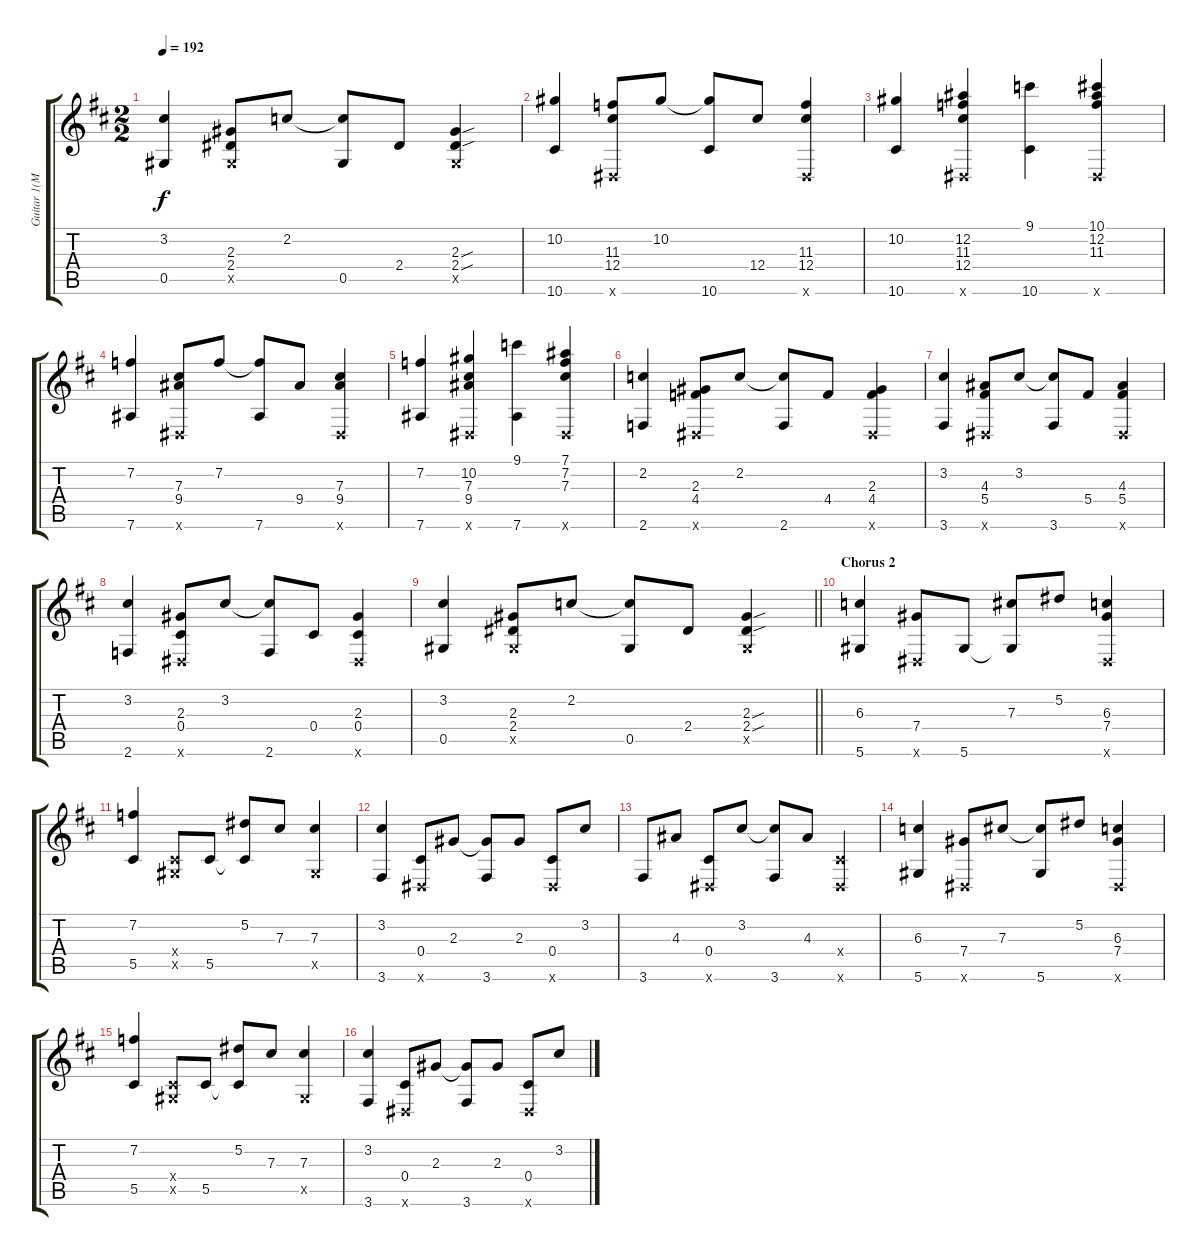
\track ("Guitar 1(Mayer)" "Guitar 1(M") {instrument electricguitarjazz}
\staff {score tabs}
\tuning (Eb4 Bb3 Gb3 Db3 Ab2 Eb2) {hide}
\ts (2 2)
\tempo 192
\clef g2
\ks d
(3.2 0.5).4{dy f} (2.3 2.4 0.5{x}).8 2.2.8 (2.2{t} 0.5).8 2.4.8 (2.3{sou} 2.4{sou} 0.5{x}).4 |
(10.2 10.6).4 (11.3 12.4 0.6{x}).8 10.2.8 (10.2{t} 10.6).8 12.4.8 (11.3 12.4 0.6{x}).4 |
(10.2 10.6).4 (12.2 11.3 12.4 0.6{x}).4 (9.1 10.6).4 (10.1 12.2 11.3 0.6{x}).4 |
(7.2 7.6).4 (7.3 9.4 0.6{x}).8 7.2.8 (7.2{t} 7.6).8 9.4.8 (7.3 9.4 0.6{x}).4 |
(7.2 7.6).4 (10.2 7.3 9.4 0.6{x}).4 (9.1 7.6).4 (7.1 7.2 7.3 0.6{x}).4 |
(2.2 2.6).4 (2.3 4.4 0.6{x}).8 2.2.8 (2.2{t} 2.6).8 4.4.8 (2.3 4.4 0.6{x}).4 |
(3.2 3.6).4 (4.3 5.4 0.6{x}).8 3.2.8 (3.2{t} 3.6).8 5.4.8 (4.3 5.4 0.6{x}).4 |
(3.2 2.6).4 (2.3 0.4 0.6{x}).8 3.2.8 (3.2{t} 2.6).8 0.4.8 (2.3 0.4 0.6{x}).4 |
\barLineRight lightlight
(3.2 0.5).4 (2.3 2.4 0.5{x}).8 2.2.8 (2.2{t} 0.5).8 2.4.8 (2.3{sou} 2.4{sou} 0.5{x}).4 |
\section ("" "Chorus 2")
(6.3 5.6).4 (7.4 0.6{x}).8 5.6.8 (7.3 5.6{t}).8 5.2.8 (6.3 7.4 0.6{x}).4 |
(7.2 5.5).4 (0.4{x} 0.5{x}).8 5.5.8 (5.2 5.5{t}).8 7.3.8 (7.3 0.5{x}).4 |
(3.2 3.6).4 (0.4 0.6{x}).8 2.3.8 (2.3{t} 3.6).8 2.3.8 (0.4 0.6{x}).8 3.2.8 |
3.6.8 4.3.8 (0.4 0.6{x}).8 3.2.8 (3.2{t} 3.6).8 4.3.8 (0.4{x} 0.6{x}).4 |
(6.3 5.6).4 (7.4 0.6{x}).8 7.3.8 (7.3{t} 5.6).8 5.2.8 (6.3 7.4 0.6{x}).4 |
(7.2 5.5).4 (0.4{x} 0.5{x}).8 5.5.8 (5.2 5.5{t}).8 7.3.8 (7.3 0.5{x}).4 |
(3.2 3.6).4 (0.4 0.6{x}).8 2.3.8 (2.3{t} 3.6).8 2.3.8 (0.4 0.6{x}).8 3.2.8
